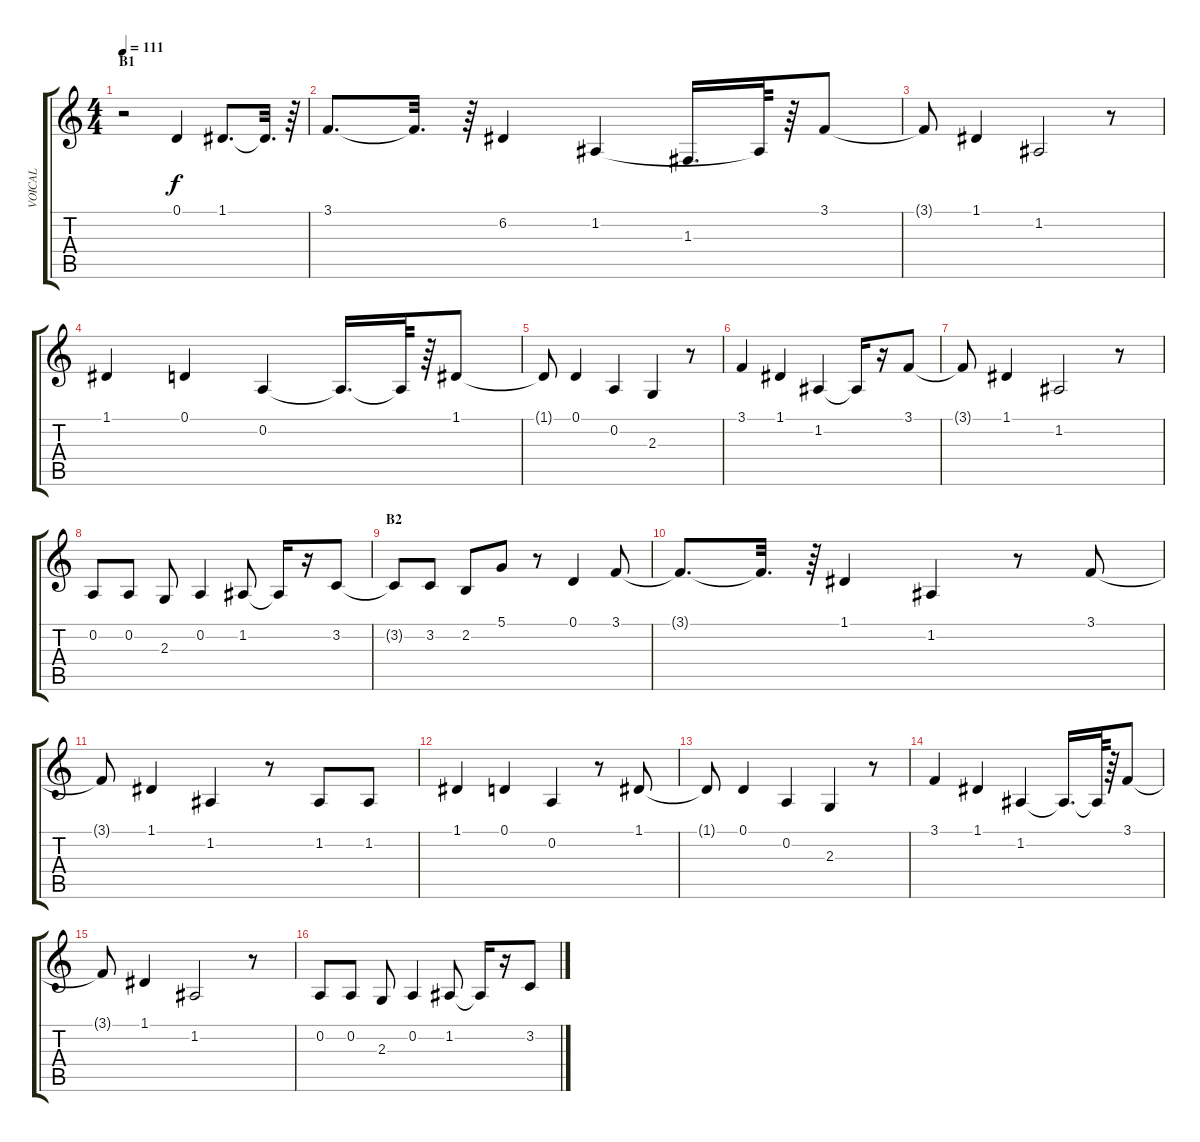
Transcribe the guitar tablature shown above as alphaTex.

\track ("VOICAL" "VOICAL") {instrument voiceoohs}
\staff {score tabs}
\tuning (D4 A3 F3 C3 G2 D2) {hide}
\ts (4 4)
\section ("" "B1")
\tempo 111
\clef g2
\ks c
r.2{dy f} 0.1.4{volume 15} 1.1.8{d} 1.1{t}.32{d} r.64 |
3.1.8{d} 3.1{t}.32{d} r.64 6.2.4 1.2.4 1.3{t}.16{d} 1.2{t}.64 r.64 3.1.8 |
3.1{t}.8 1.1.4 1.2.2 r.8 |
1.1.4 0.1.4 0.2.4 0.2{t}.16{d} 0.2{t}.64 r.64 1.1.8 |
1.1{t}.8 0.1.4 0.2.4 2.3.4 r.8 |
3.1.4 1.1.4 1.2.4 1.2{t}.16 r.16 3.1.8 |
3.1{t}.8 1.1.4 1.2.2 r.8 |
0.2.8 0.2.8 2.3.8 0.2.4 1.2.8 1.2{t}.16 r.16 3.2.8 |
\section ("" "B2")
3.2{t}.8 3.2.8 2.2.8 5.1.8 r.8 0.1.4 3.1.8 |
3.1{t}.8{d} 3.1{t}.32{d} r.64 1.1.4 1.2.4 r.8 3.1.8 |
3.1{t}.8 1.1.4 1.2.4 r.8 1.2.8 1.2.8 |
1.1.4 0.1.4 0.2.4 r.8 1.1.8 |
1.1{t}.8 0.1.4 0.2.4 2.3.4 r.8 |
3.1.4 1.1.4 1.2.4 1.2{t}.16{d} 1.2{t}.64 r.64 3.1.8 |
3.1{t}.8 1.1.4 1.2.2 r.8 |
0.2.8 0.2.8 2.3.8 0.2.4 1.2.8 1.2{t}.16 r.16 3.2.8
